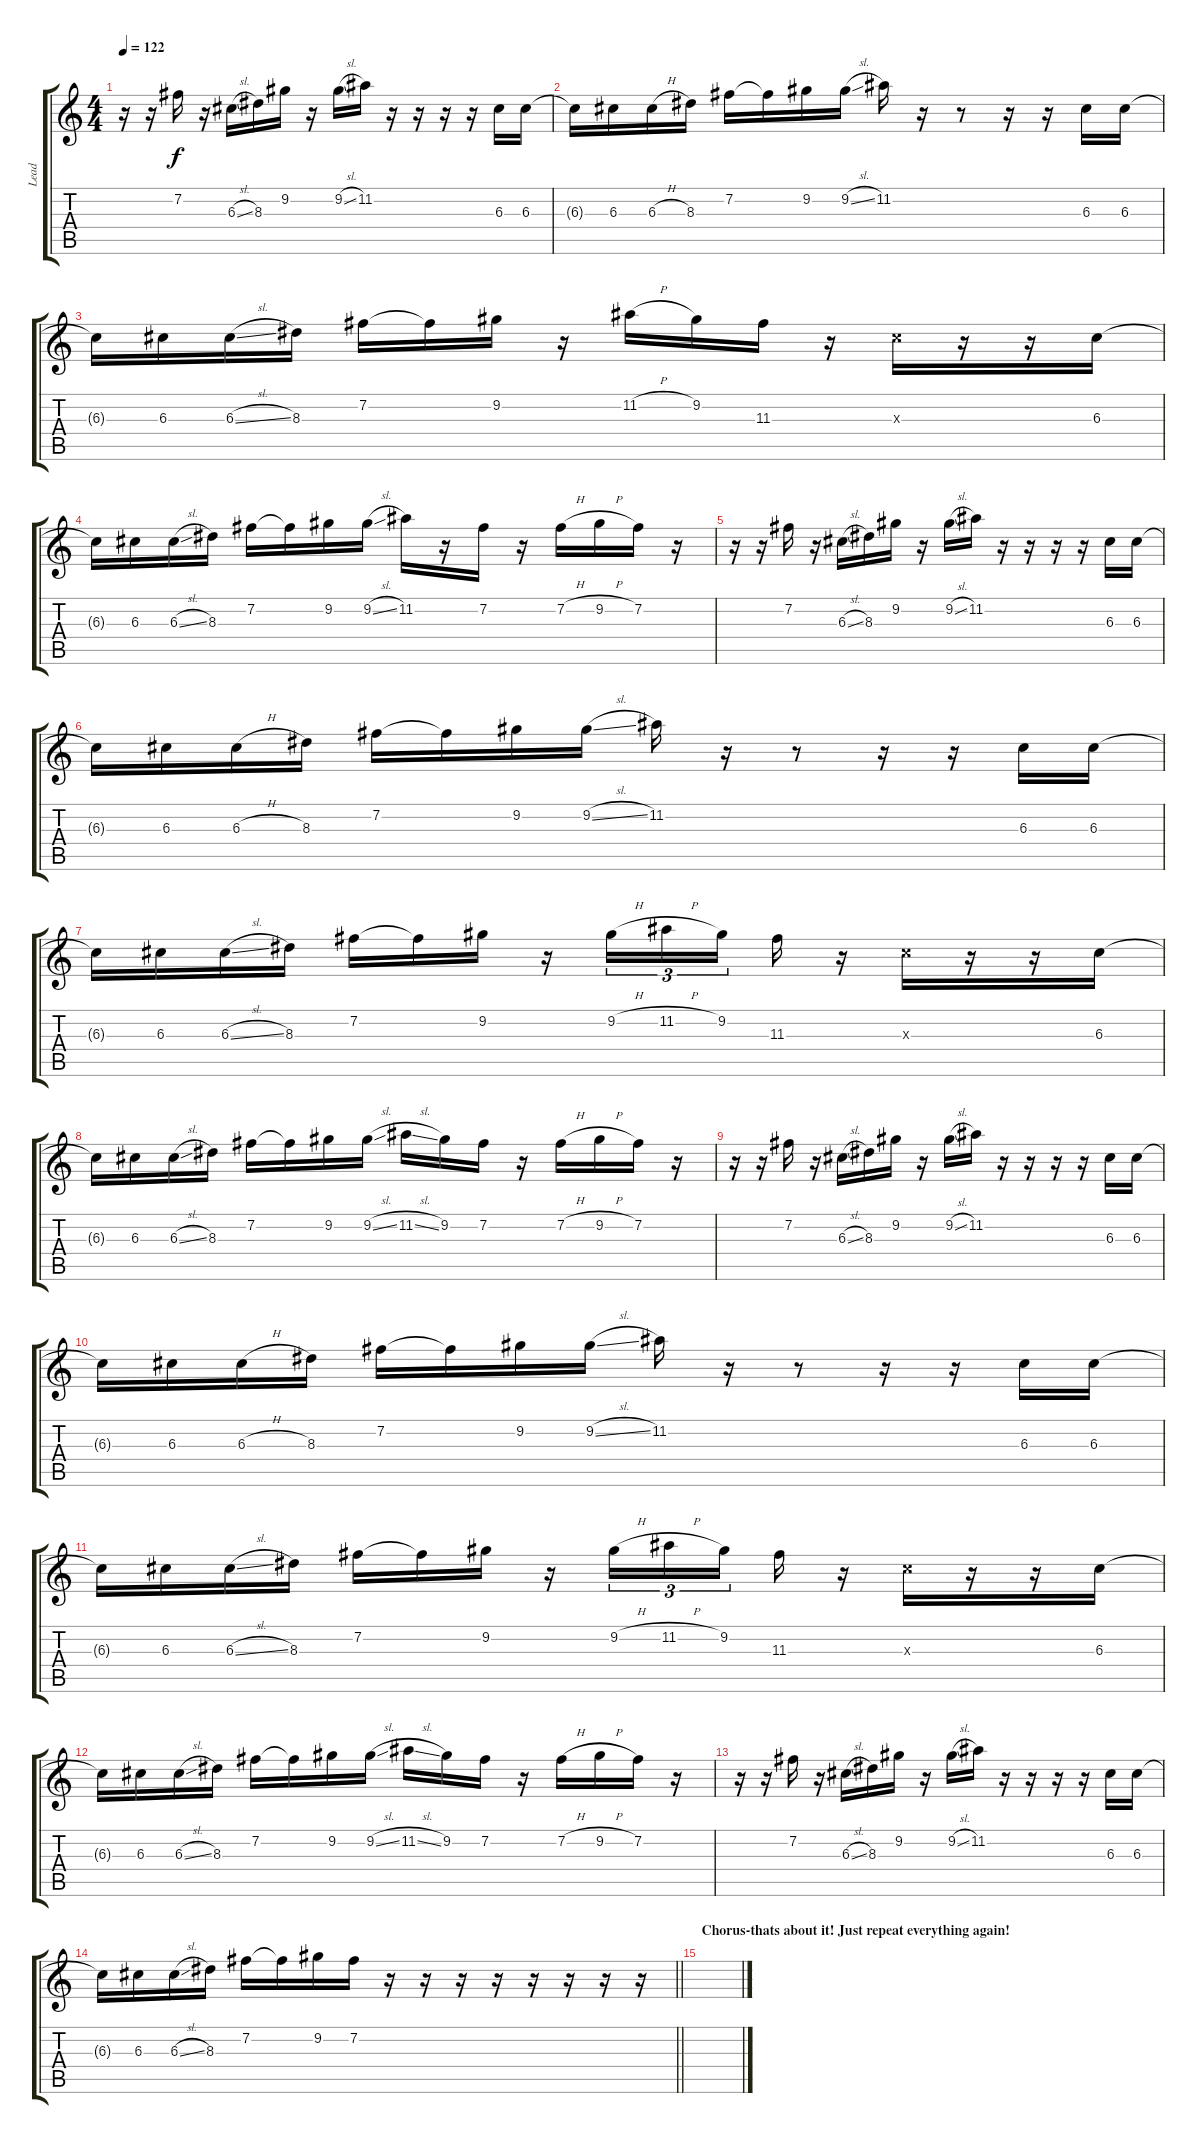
\track ("Lead" "Lead") {instrument electricguitarclean}
\staff {score tabs}
\tuning (E4 B3 G3 D3 A2 E2) {hide}
\ts (4 4)
\tempo 122
\clef g2
\ks c
r.16{dy f} r.16 7.2.16 r.16 6.3{sl}.16 8.3.16 9.2.16 r.16 9.2{sl}.16 11.2.16 r.16 r.16 r.16 r.16 6.3.16 6.3.16 |
6.3{t}.16 6.3.16 6.3{h}.16 8.3.16 7.2.16 7.2{t}.16 9.2.16 9.2{sl}.16 11.2.16 r.16 r.8 r.16 r.16 6.3.16 6.3.16 |
6.3{t}.16 6.3.16 6.3{sl}.16 8.3.16 7.2.16 7.2{t}.16 9.2.16 r.16 11.2{h}.16 9.2.16 11.3.16 r.16 6.3{x}.16 r.16 r.16 6.3.16 |
6.3{t}.16 6.3.16 6.3{sl}.16 8.3.16 7.2.16 7.2{t}.16 9.2.16 9.2{sl}.16 11.2.16 r.16 7.2.16 r.16 7.2{h}.16 9.2{h}.16 7.2.16 r.16 |
r.16 r.16 7.2.16 r.16 6.3{sl}.16 8.3.16 9.2.16 r.16 9.2{sl}.16 11.2.16 r.16 r.16 r.16 r.16 6.3.16 6.3.16 |
6.3{t}.16 6.3.16 6.3{h}.16 8.3.16 7.2.16 7.2{t}.16 9.2.16 9.2{sl}.16 11.2.16 r.16 r.8 r.16 r.16 6.3.16 6.3.16 |
6.3{t}.16 6.3.16 6.3{sl}.16 8.3.16 7.2.16 7.2{t}.16 9.2.16 r.16 9.2{h}.16{tu (3 2)} 11.2{h}.16{tu (3 2)} 9.2.16{tu (3 2) beam splitsecondary} 11.3.16 r.16 6.3{x}.16 r.16 r.16 6.3.16 |
6.3{t}.16 6.3.16 6.3{sl}.16 8.3.16 7.2.16 7.2{t}.16 9.2.16 9.2{sl}.16 11.2{sl}.16 9.2.16 7.2.16 r.16 7.2{h}.16 9.2{h}.16 7.2.16 r.16 |
r.16 r.16 7.2.16 r.16 6.3{sl}.16 8.3.16 9.2.16 r.16 9.2{sl}.16 11.2.16 r.16 r.16 r.16 r.16 6.3.16 6.3.16 |
6.3{t}.16 6.3.16 6.3{h}.16 8.3.16 7.2.16 7.2{t}.16 9.2.16 9.2{sl}.16 11.2.16 r.16 r.8 r.16 r.16 6.3.16 6.3.16 |
6.3{t}.16 6.3.16 6.3{sl}.16 8.3.16 7.2.16 7.2{t}.16 9.2.16 r.16 9.2{h}.16{tu (3 2)} 11.2{h}.16{tu (3 2)} 9.2.16{tu (3 2) beam splitsecondary} 11.3.16 r.16 6.3{x}.16 r.16 r.16 6.3.16 |
6.3{t}.16 6.3.16 6.3{sl}.16 8.3.16 7.2.16 7.2{t}.16 9.2.16 9.2{sl}.16 11.2{sl}.16 9.2.16 7.2.16 r.16 7.2{h}.16 9.2{h}.16 7.2.16 r.16 |
r.16 r.16 7.2.16 r.16 6.3{sl}.16 8.3.16 9.2.16 r.16 9.2{sl}.16 11.2.16 r.16 r.16 r.16 r.16 6.3.16 6.3.16 |
\barLineRight lightlight
6.3{t}.16 6.3.16 6.3{sl}.16 8.3.16 7.2.16 7.2{t}.16 9.2.16 7.2.16 r.16 r.16 r.16 r.16 r.16 r.16 r.16 r.16 |
\section ("" "Chorus-thats about it! Just repeat everything again!")
